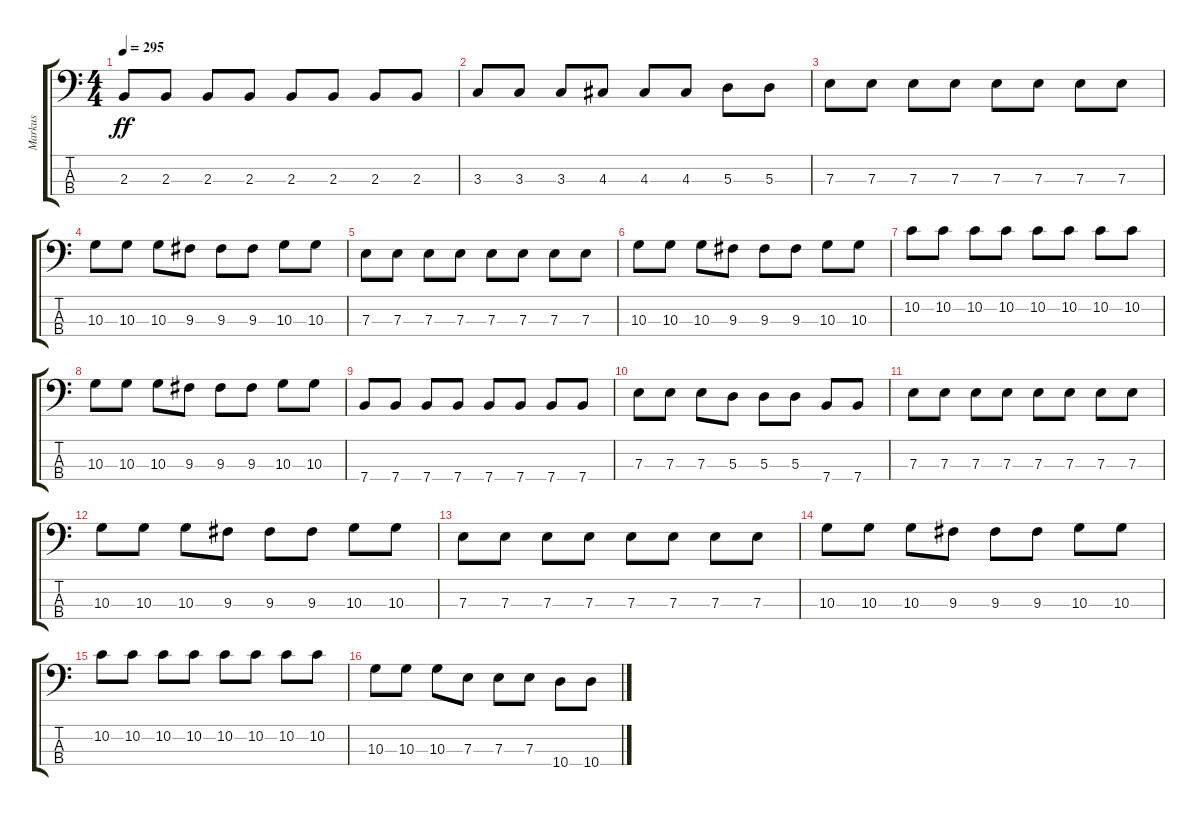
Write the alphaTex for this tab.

\track ("Markus" "Markus") {instrument electricbassfinger}
\staff {score tabs}
\tuning (G2 D2 A1 E1) {hide}
\ts (4 4)
\tempo 295
\clef f4
\ks c
2.3.8{dy ff} 2.3.8 2.3.8 2.3.8 2.3.8 2.3.8 2.3.8 2.3.8 |
3.3.8 3.3.8 3.3.8 4.3.8 4.3.8 4.3.8 5.3.8 5.3.8 |
7.3.8 7.3.8 7.3.8 7.3.8 7.3.8 7.3.8 7.3.8 7.3.8 |
10.3.8 10.3.8 10.3.8 9.3.8 9.3.8 9.3.8 10.3.8 10.3.8 |
7.3.8 7.3.8 7.3.8 7.3.8 7.3.8 7.3.8 7.3.8 7.3.8 |
10.3.8 10.3.8 10.3.8 9.3.8 9.3.8 9.3.8 10.3.8 10.3.8 |
10.2.8 10.2.8 10.2.8 10.2.8 10.2.8 10.2.8 10.2.8 10.2.8 |
10.3.8 10.3.8 10.3.8 9.3.8 9.3.8 9.3.8 10.3.8 10.3.8 |
7.4.8 7.4.8 7.4.8 7.4.8 7.4.8 7.4.8 7.4.8 7.4.8 |
7.3.8 7.3.8 7.3.8 5.3.8 5.3.8 5.3.8 7.4.8 7.4.8 |
7.3.8 7.3.8 7.3.8 7.3.8 7.3.8 7.3.8 7.3.8 7.3.8 |
10.3.8 10.3.8 10.3.8 9.3.8 9.3.8 9.3.8 10.3.8 10.3.8 |
7.3.8 7.3.8 7.3.8 7.3.8 7.3.8 7.3.8 7.3.8 7.3.8 |
10.3.8 10.3.8 10.3.8 9.3.8 9.3.8 9.3.8 10.3.8 10.3.8 |
10.2.8 10.2.8 10.2.8 10.2.8 10.2.8 10.2.8 10.2.8 10.2.8 |
10.3.8 10.3.8 10.3.8 7.3.8 7.3.8 7.3.8 10.4.8 10.4.8
